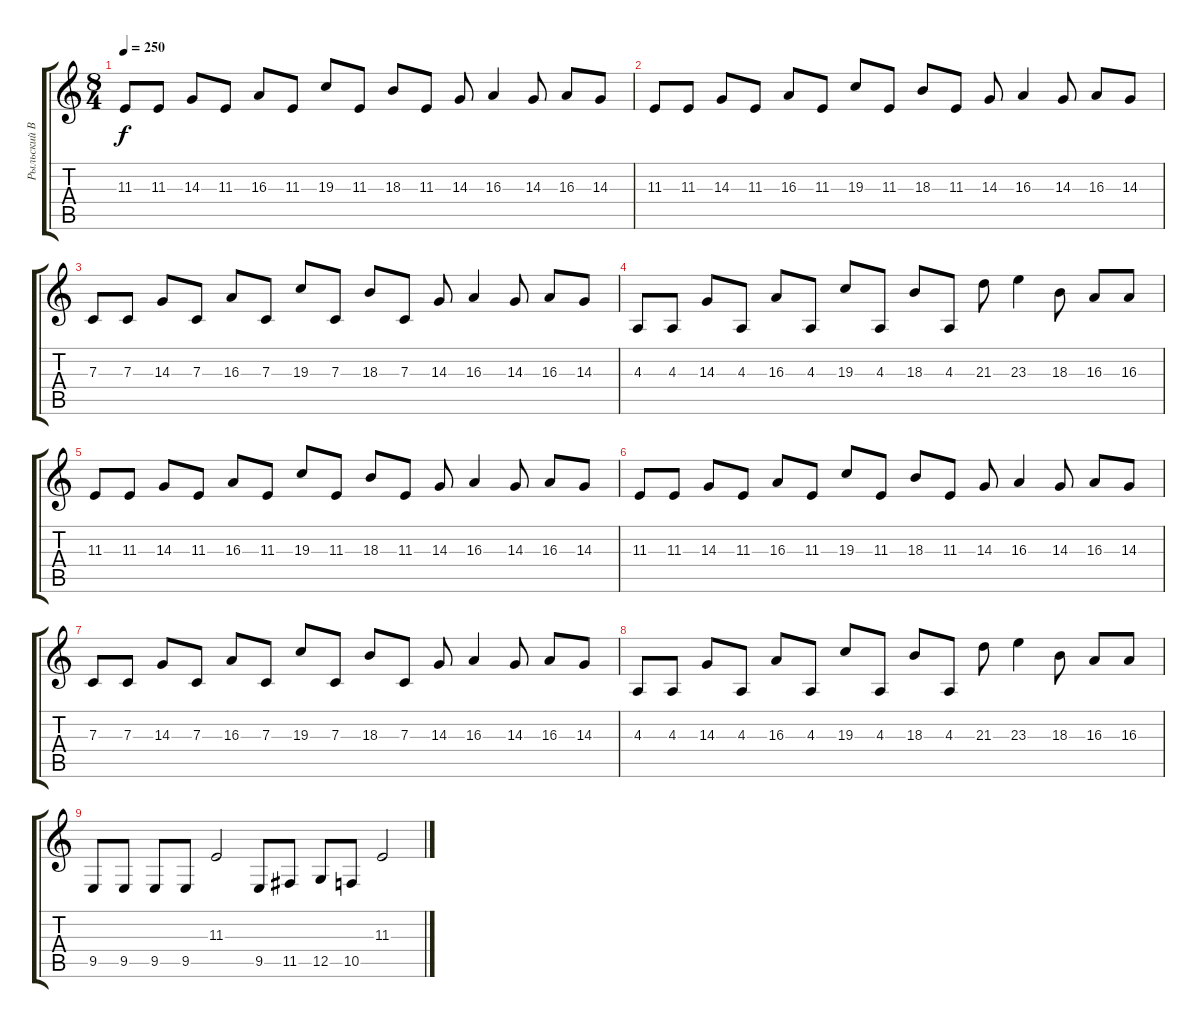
\track ("Рыльский Владислав" "Рыльский В") {instrument lead1square}
\staff {score tabs}
\tuning (D4 A3 F3 C3 G2 C2) {hide}
\ts (8 4)
\tempo 250
\clef g2
\ks c
11.3.8{dy f} 11.3.8 14.3.8 11.3.8 16.3.8 11.3.8 19.3.8 11.3.8 18.3.8 11.3.8 14.3.8 16.3.4 14.3.8 16.3.8 14.3.8 |
11.3.8 11.3.8 14.3.8 11.3.8 16.3.8 11.3.8 19.3.8 11.3.8 18.3.8 11.3.8 14.3.8 16.3.4 14.3.8 16.3.8 14.3.8 |
7.3.8 7.3.8 14.3.8 7.3.8 16.3.8 7.3.8 19.3.8 7.3.8 18.3.8 7.3.8 14.3.8 16.3.4 14.3.8 16.3.8 14.3.8 |
4.3.8 4.3.8 14.3.8 4.3.8 16.3.8 4.3.8 19.3.8 4.3.8 18.3.8 4.3.8 21.3.8 23.3.4 18.3.8 16.3.8 16.3.8 |
11.3.8 11.3.8 14.3.8 11.3.8 16.3.8 11.3.8 19.3.8 11.3.8 18.3.8 11.3.8 14.3.8 16.3.4 14.3.8 16.3.8 14.3.8 |
11.3.8 11.3.8 14.3.8 11.3.8 16.3.8 11.3.8 19.3.8 11.3.8 18.3.8 11.3.8 14.3.8 16.3.4 14.3.8 16.3.8 14.3.8 |
7.3.8 7.3.8 14.3.8 7.3.8 16.3.8 7.3.8 19.3.8 7.3.8 18.3.8 7.3.8 14.3.8 16.3.4 14.3.8 16.3.8 14.3.8 |
4.3.8 4.3.8 14.3.8 4.3.8 16.3.8 4.3.8 19.3.8 4.3.8 18.3.8 4.3.8 21.3.8 23.3.4 18.3.8 16.3.8 16.3.8 |
9.5.8 9.5.8 9.5.8 9.5.8 11.3.2 9.5.8 11.5.8 12.5.8 10.5.8 11.3.2
